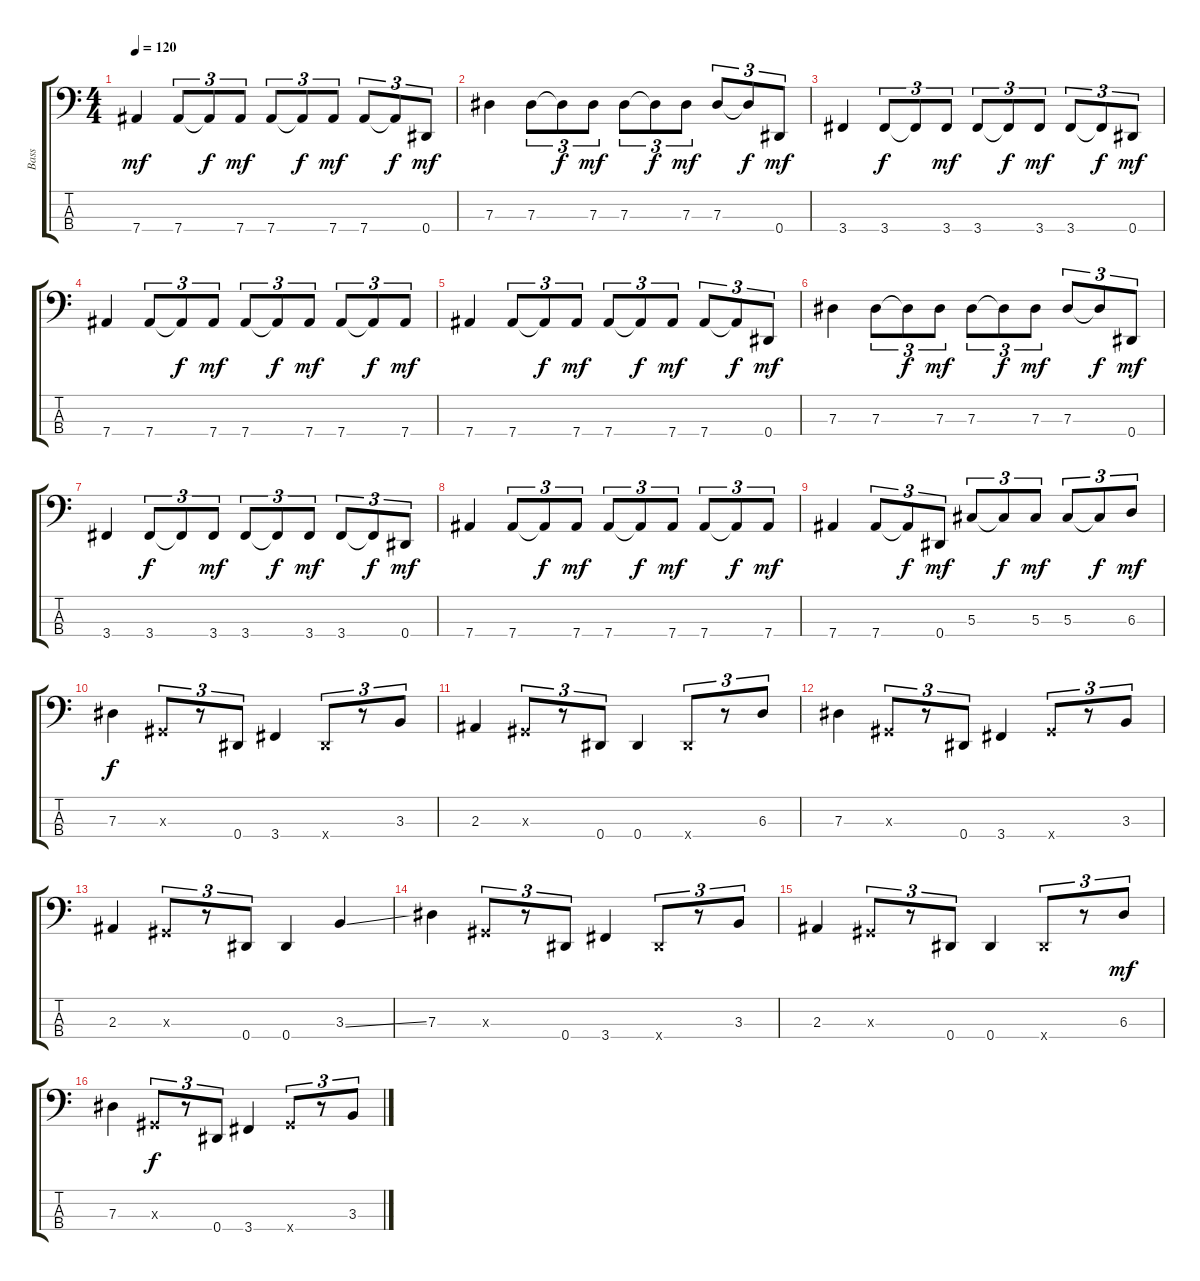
\track ("Bass" "Bass") {instrument electricbasspick}
\staff {score tabs}
\tuning (Gb2 Db2 Ab1 Eb1) {hide}
\ts (4 4)
\tempo 120
\clef f4
\ks c
7.4.4{dy mf} 7.4.8{tu (3 2)} 7.4{t}.8{tu (3 2) dy f} 7.4.8{tu (3 2) dy mf} 7.4.8{tu (3 2)} 7.4{t}.8{tu (3 2) dy f} 7.4.8{tu (3 2) dy mf} 7.4.8{tu (3 2)} 7.4{t}.8{tu (3 2) dy f} 0.4.8{tu (3 2) dy mf} |
7.3.4 7.3.8{tu (3 2)} 7.3{t}.8{tu (3 2) dy f} 7.3.8{tu (3 2) dy mf} 7.3.8{tu (3 2)} 7.3{t}.8{tu (3 2) dy f} 7.3.8{tu (3 2) dy mf} 7.3.8{tu (3 2)} 7.3{t}.8{tu (3 2) dy f} 0.4.8{tu (3 2) dy mf} |
3.4.4 3.4.8{tu (3 2) dy f} 3.4{t}.8{tu (3 2)} 3.4.8{tu (3 2) dy mf} 3.4.8{tu (3 2)} 3.4{t}.8{tu (3 2) dy f} 3.4.8{tu (3 2) dy mf} 3.4.8{tu (3 2)} 3.4{t}.8{tu (3 2) dy f} 0.4.8{tu (3 2) dy mf} |
7.4.4 7.4.8{tu (3 2)} 7.4{t}.8{tu (3 2) dy f} 7.4.8{tu (3 2) dy mf} 7.4.8{tu (3 2)} 7.4{t}.8{tu (3 2) dy f} 7.4.8{tu (3 2) dy mf} 7.4.8{tu (3 2)} 7.4{t}.8{tu (3 2) dy f} 7.4.8{tu (3 2) dy mf} |
7.4.4 7.4.8{tu (3 2)} 7.4{t}.8{tu (3 2) dy f} 7.4.8{tu (3 2) dy mf} 7.4.8{tu (3 2)} 7.4{t}.8{tu (3 2) dy f} 7.4.8{tu (3 2) dy mf} 7.4.8{tu (3 2)} 7.4{t}.8{tu (3 2) dy f} 0.4.8{tu (3 2) dy mf} |
7.3.4 7.3.8{tu (3 2)} 7.3{t}.8{tu (3 2) dy f} 7.3.8{tu (3 2) dy mf} 7.3.8{tu (3 2)} 7.3{t}.8{tu (3 2) dy f} 7.3.8{tu (3 2) dy mf} 7.3.8{tu (3 2)} 7.3{t}.8{tu (3 2) dy f} 0.4.8{tu (3 2) dy mf} |
3.4.4 3.4.8{tu (3 2) dy f} 3.4{t}.8{tu (3 2)} 3.4.8{tu (3 2) dy mf} 3.4.8{tu (3 2)} 3.4{t}.8{tu (3 2) dy f} 3.4.8{tu (3 2) dy mf} 3.4.8{tu (3 2)} 3.4{t}.8{tu (3 2) dy f} 0.4.8{tu (3 2) dy mf} |
7.4.4 7.4.8{tu (3 2)} 7.4{t}.8{tu (3 2) dy f} 7.4.8{tu (3 2) dy mf} 7.4.8{tu (3 2)} 7.4{t}.8{tu (3 2) dy f} 7.4.8{tu (3 2) dy mf} 7.4.8{tu (3 2)} 7.4{t}.8{tu (3 2) dy f} 7.4.8{tu (3 2) dy mf} |
7.4.4 7.4.8{tu (3 2)} 7.4{t}.8{tu (3 2) dy f} 0.4.8{tu (3 2) dy mf} 5.3.8{tu (3 2)} 5.3{t}.8{tu (3 2) dy f} 5.3.8{tu (3 2) dy mf} 5.3.8{tu (3 2)} 5.3{t}.8{tu (3 2) dy f} 6.3.8{tu (3 2) dy mf} |
7.3.4{dy f} 0.3{x}.8{tu (3 2)} r.8{tu (3 2)} 0.4.8{tu (3 2)} 3.4.4 0.4{x}.8{tu (3 2)} r.8{tu (3 2)} 3.3.8{tu (3 2)} |
2.3.4 0.3{x}.8{tu (3 2)} r.8{tu (3 2)} 0.4.8{tu (3 2)} 0.4.4 0.4{x}.8{tu (3 2)} r.8{tu (3 2)} 6.3.8{tu (3 2)} |
7.3.4 0.3{x}.8{tu (3 2)} r.8{tu (3 2)} 0.4.8{tu (3 2)} 3.4.4 5.4{x}.8{tu (3 2)} r.8{tu (3 2)} 3.3.8{tu (3 2)} |
2.3.4 0.3{x}.8{tu (3 2)} r.8{tu (3 2)} 0.4.8{tu (3 2)} 0.4.4 3.3{ss}.4 |
7.3.4 0.3{x}.8{tu (3 2)} r.8{tu (3 2)} 0.4.8{tu (3 2)} 3.4.4 0.4{x}.8{tu (3 2)} r.8{tu (3 2)} 3.3.8{tu (3 2)} |
2.3.4 0.3{x}.8{tu (3 2)} r.8{tu (3 2)} 0.4.8{tu (3 2)} 0.4.4 0.4{x}.8{tu (3 2)} r.8{tu (3 2)} 6.3.8{tu (3 2) dy mf} |
7.3.4 0.3{x}.8{tu (3 2) dy f} r.8{tu (3 2)} 0.4.8{tu (3 2)} 3.4.4 5.4{x}.8{tu (3 2)} r.8{tu (3 2)} 3.3.8{tu (3 2)}
